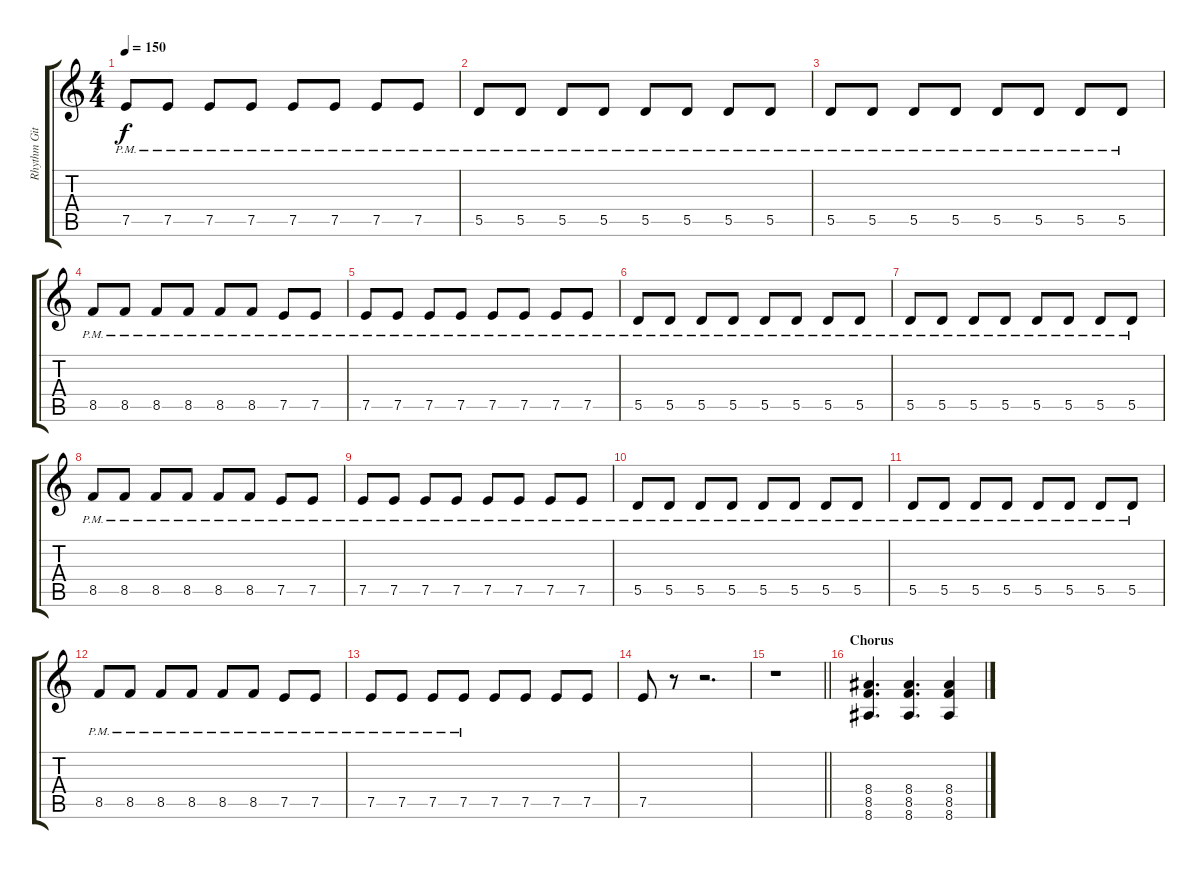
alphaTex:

\track ("Rhythm Git" "Rhythm Git") {instrument electricguitarclean}
\staff {score tabs}
\tuning (E4 B3 G3 D3 A2 D2) {hide}
\ts (4 4)
\tempo 150
\clef g2
\ks c
7.5{pm}.8{dy f} 7.5{pm}.8 7.5{pm}.8 7.5{pm}.8 7.5{pm}.8 7.5{pm}.8 7.5{pm}.8 7.5{pm}.8 |
5.5{pm}.8 5.5{pm}.8 5.5{pm}.8 5.5{pm}.8 5.5{pm}.8 5.5{pm}.8 5.5{pm}.8 5.5{pm}.8 |
5.5{pm}.8 5.5{pm}.8 5.5{pm}.8 5.5{pm}.8 5.5{pm}.8 5.5{pm}.8 5.5{pm}.8 5.5{pm}.8 |
8.5{pm}.8 8.5{pm}.8 8.5{pm}.8 8.5{pm}.8 8.5{pm}.8 8.5{pm}.8 7.5{pm}.8 7.5{pm}.8 |
7.5{pm}.8 7.5{pm}.8 7.5{pm}.8 7.5{pm}.8 7.5{pm}.8 7.5{pm}.8 7.5{pm}.8 7.5{pm}.8 |
5.5{pm}.8 5.5{pm}.8 5.5{pm}.8 5.5{pm}.8 5.5{pm}.8 5.5{pm}.8 5.5{pm}.8 5.5{pm}.8 |
5.5{pm}.8 5.5{pm}.8 5.5{pm}.8 5.5{pm}.8 5.5{pm}.8 5.5{pm}.8 5.5{pm}.8 5.5{pm}.8 |
8.5{pm}.8 8.5{pm}.8 8.5{pm}.8 8.5{pm}.8 8.5{pm}.8 8.5{pm}.8 7.5{pm}.8 7.5{pm}.8 |
7.5{pm}.8 7.5{pm}.8 7.5{pm}.8 7.5{pm}.8 7.5{pm}.8 7.5{pm}.8 7.5{pm}.8 7.5{pm}.8 |
5.5{pm}.8 5.5{pm}.8 5.5{pm}.8 5.5{pm}.8 5.5{pm}.8 5.5{pm}.8 5.5{pm}.8 5.5{pm}.8 |
5.5{pm}.8 5.5{pm}.8 5.5{pm}.8 5.5{pm}.8 5.5{pm}.8 5.5{pm}.8 5.5{pm}.8 5.5{pm}.8 |
8.5{pm}.8 8.5{pm}.8 8.5{pm}.8 8.5{pm}.8 8.5{pm}.8 8.5{pm}.8 7.5{pm}.8 7.5{pm}.8 |
7.5{pm}.8 7.5{pm}.8 7.5{pm}.8 7.5{pm}.8 7.5.8 7.5.8 7.5.8 7.5.8 |
7.5.8 r.8 r.2{d} |
\barLineRight lightlight
r.1 |
\section ("" "Chorus")
(8.4 8.5 8.6).4{d} (8.4 8.5 8.6).4{d} (8.4 8.5 8.6).4
